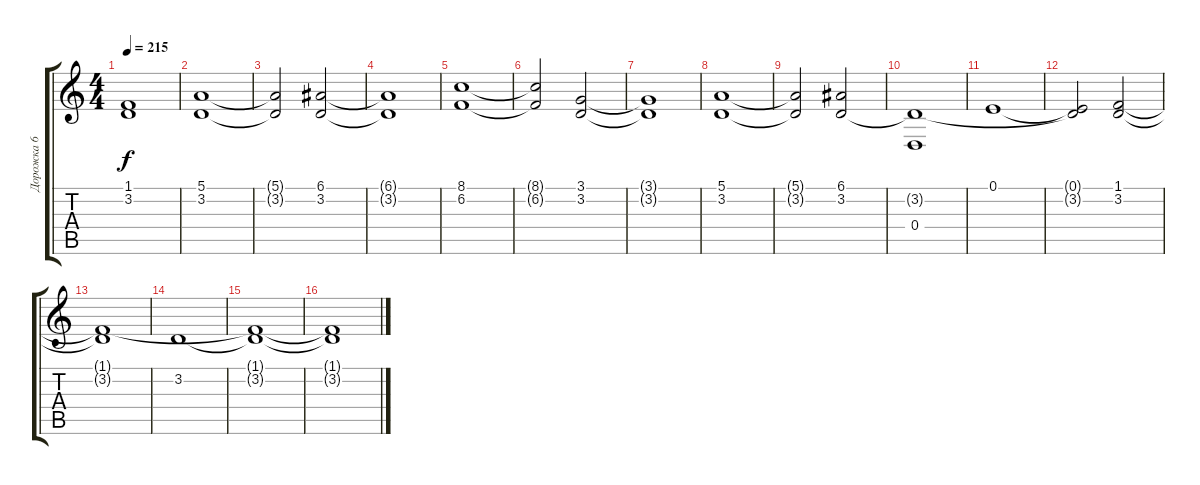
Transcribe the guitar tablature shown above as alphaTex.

\track ("Дорожка 6" "Дорожка 6") {instrument choiraahs}
\staff {score tabs}
\tuning (E4 B3 G3 D3 A2 E2) {hide}
\ts (4 4)
\tempo 215
\clef g2
\ks c
(1.1{t} 3.2{t}).1{dy f} |
(5.1 3.2).1 |
(5.1{t} 3.2{t}).2 (6.1 3.2).2 |
(6.1{t} 3.2{t}).1 |
(8.1 6.2).1 |
(8.1{t} 6.2{t}).2 (3.1 3.2).2 |
(3.1{t} 3.2{t}).1 |
(5.1 3.2).1 |
(5.1{t} 3.2{t}).2 (6.1 3.2).2 |
(3.2{t} 0.4).1 |
0.1.1 |
(0.1{t} 3.2{t}).2 (1.1 3.2).2 |
(1.1{t} 3.2{t}).1 |
3.2.1 |
(1.1{t} 3.2{t}).1 |
(1.1{t} 3.2{t}).1
